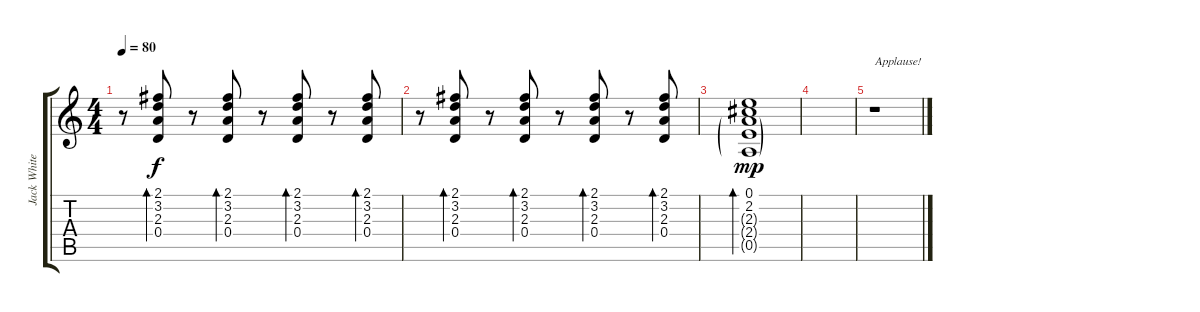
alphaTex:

\track ("Jack White (Guitar)" "Jack White") {instrument acousticguitarsteel}
\staff {score tabs}
\tuning (E4 B3 G3 D3 A2 E2) {hide}
\ts (4 4)
\tempo 80
\clef g2
\ks c
r.8{dy f} (2.1 3.2 2.3 0.4).8{bd 30} r.8 (2.1 3.2 2.3 0.4).8{bd 30} r.8 (2.1 3.2 2.3 0.4).8{bd 30} r.8 (2.1 3.2 2.3 0.4).8{bd 30} |
r.8 (2.1 3.2 2.3 0.4).8{bd 30} r.8 (2.1 3.2 2.3 0.4).8{bd 30} r.8 (2.1 3.2 2.3 0.4).8{bd 30} r.8 (2.1 3.2 2.3 0.4).8{bd 30} |
(0.1 2.2 2.3{g} 2.4{g} 0.5{g}).1{bd 120 dy mp} |
|
r.1{txt "Applause!"}
